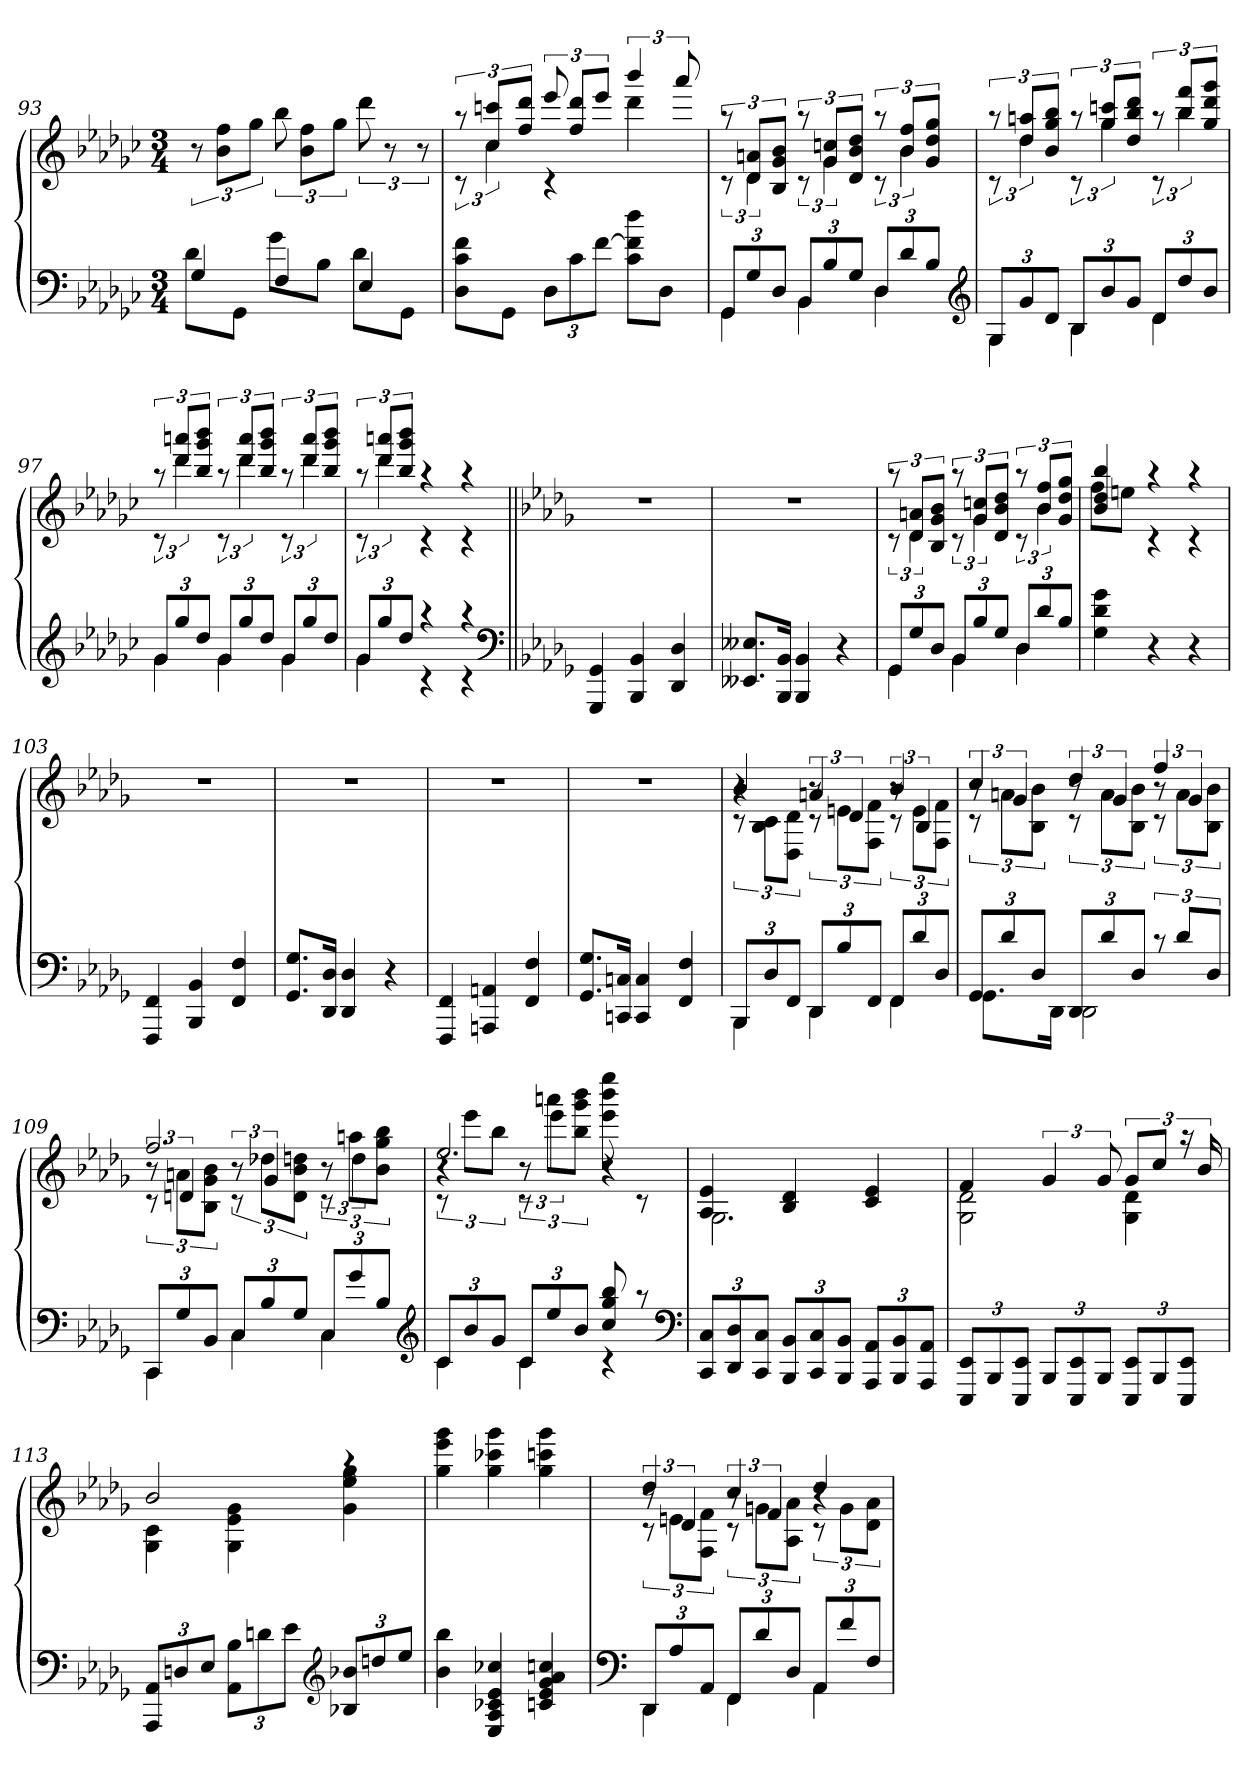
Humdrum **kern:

**kern	**kern
*part1	*part1
*staff2	*staff1
*clefF4	*clefG2
*k[b-e-a-d-g-c-]	*k[b-e-a-d-g-c-]
*e-:	*e-:
*M3/4	*M3/4
=93	=93
*^	*
4G-	8d-L	12r
.	.	12b- 12ffL
.	8GG-J	.
.	.	12gg-J
4F	8g-L	12bb-
.	.	12b- 12ffL
.	8B-J	.
.	.	12gg-J
4E-	8d-L	12ddd-
.	.	12r
.	8GG-J	.
.	.	12r
*v	*v	*
=94	=94
*	*^
8D- 8c- 8fL	12raa	12rc
.	12cc- 12cccnL	6cc-
8GG-J	.	.
.	12ff 12ddd-J	.
12D-L	12eee-	4rc
12c-	12ff 12ddd-L	.
[12fJ	12eee-J	.
8c- 8f] 8dd-L	6bbb-	4ddd-
8D-J	.	.
.	12aaa-	.
=95	=95	=95
*^	*	*
12GG-L	4GG-	12raa	12rc
12G-	.	12d- 12anL	6d-
12D-J	.	12B- 12g- 12b-J	.
12BB-L	4BB-	12raa	12rc
12B-	.	12g- 12ccnL	6g-
12G-J	.	12d- 12b- 12dd-J	.
12D-L	4D-	12raa	12rc
12d-	.	12b- 12ffL	6b-
12B-J	.	12g- 12dd- 12gg-J	.
*clefG2	*	*	*
=96	=96	=96	=96
12G-L	4G-	12raa	12rc
12g-	.	12dd- 12aanL	6dd-
12d-J	.	12b- 12gg- 12bb-J	.
12B-L	4B-	12raa	12rc
12b-	.	12gg- 12cccnL	6gg-
12g-J	.	12dd- 12bb- 12ddd-J	.
12d-L	4d-	12raa	12rc
12dd-	.	12bb- 12fffL	6bb-
12b-J	.	12gg- 12ddd- 12ggg-J	.
=97	=97	=97	=97
12g-L	4g-	12raa	12rc
12gg-	.	12ddd- 12aaanL	6ddd-
12dd-J	.	12bb- 12ggg- 12bbb-J	.
12g-L	4g-	12raa	12rc
12gg-	.	12ddd- 12aaaL	6ddd-
12dd-J	.	12bb- 12ggg- 12bbb-J	.
12g-L	4g-	12raa	12rc
12gg-	.	12ddd- 12aaaL	6ddd-
12dd-J	.	12bb- 12ggg- 12bbb-J	.
=98	=98	=98	=98
12g-L	4g-	12raa	12rc
12gg-	.	12ddd- 12aaanL	6ddd-
12dd-J	.	12bb- 12ggg- 12bbb-J	.
4raa	4rc	4raa	4rc
4raa	4rc	4raa	4rc
*v	*v	*	*
*	*v	*v
*clefF4	*
=99||	=99||
*k[b-e-a-d-g-]	*k[b-e-a-d-g-]
4GGG- 4GG-	2.r
4BBB- 4BB-	.
4DD- 4D-	.
=100	=100
8.EE--X 8.E--XL	2.r
16BBB- 16BB-Jk	.
4BBB- 4BB-	.
4r	.
=101	=101
*^	*^
12GG-L	4GG-	12raa	12rc
12G-	.	12d- 12anL	6d-
12D-J	.	12B- 12g- 12b-J	.
12BB-L	4BB-	12raa	12rc
12B-	.	12g- 12ccnL	6g-
12G-J	.	12d- 12b- 12dd-J	.
12D-L	4D-	12raa	12rc
12d-	.	12b- 12ffL	6b-
12B-J	.	12g- 12dd- 12gg-J	.
*v	*v	*	*
=102	=102	=102
4G- 4d- 4g-	4b- 4dd- 4bb-	8ffL
.	.	8eenJ
4r	4raa	4rc
4r	4raa	4rc
*	*v	*v
=103	=103
4FFF 4FF	2.r
4BBB- 4BB-	.
4FF 4F	.
=104	=104
8.GG- 8.G-L	2.r
16DD- 16D-Jk	.
4DD- 4D-	.
4r	.
=105	=105
4FFF 4FF	2.r
4AAAn 4AAn	.
4FF 4F	.
=106	=106
8.GG- 8.G-L	2.r
16CCn 16CnJk	.
4CC 4C	.
4FF 4F	.
=107	=107
*^	*^
*	*	*	*^
12BBB-L	4BBB-	4b-	12rc	4r
12D-	.	.	12B- 12cL	.
12FFJ	.	.	12D- 12d-J	.
12DD-L	4DD-	4an	12rc	12r
12B-	.	.	12enL	6d-/
12FFJ	.	.	12F 12fJ	.
12FFL	4FF	4b-	12rc	12r
12d-	.	.	12eL	6B-/
12D-J	.	.	12F 12fJ	.
=108	=108	=108	=108	=108
12GG-L	8.GG-L	4cc	12rc	12r
12d-	.	.	12anL	6g-/
12D-J	.	.	12B- 12b-J	.
.	16DD-Jk	.	.	.
12DD-L	2DD-	4dd-	12rc	12r
12d-	.	.	12aL	6g-/
12D-J	.	.	12B- 12b-J	.
12rc	.	4ff	12rc	12r
12d-L	.	.	12aL	6g-/
12D-J	.	.	12B- 12b-J	.
=109	=109	=109	=109	=109
12CCL	4CC	2.ff	12rc	12r
12G-	.	.	12anL	6dn/
12BB-J	.	.	12B- 12g- 12b-J	.
12CL	4C	.	12rc	12r
12B-	.	.	12dd-XL	6g-/
12G-J	.	.	12d 12b- 12ddnJ	.
12CL	4C	.	12rc	12r
12g-	.	.	12aanL	6dd\
12B-J	.	.	12b- 12gg- 12bb-J	.
*clefG2	*	*	*	*
=110	=110	=110	=110	=110
12cL	4c	2.ee-	12rc	4r
12b-	.	.	12eee-L	.
12g-J	.	.	12bb-J	.
12cL	4c	.	12rc	12r
12ee-	.	.	12aaanL	6eee-\
12b-J	.	.	12bb- 12ggg- 12bbb-J	.
8cc 8gg- 8bb-	4rc	.	8eee- 8bbb- 8eeee-	4r
8raa	.	.	8rc	.
*v	*v	*	*	*
*	*v	*v	*v
*clefF4	*
=111	=111
*	*^
12CC 12CL	4A- 4e-	2.G-
12DD- 12D-	.	.
12CC 12CJ	.	.
12BBB- 12BB-L	4B- 4d-	.
12CC 12C	.	.
12BBB- 12BB-J	.	.
12AAA- 12AA-L	4c 4e-	.
12BBB- 12BB-	.	.
12AAA- 12AA-J	.	.
=112	=112	=112
12EEE- 12EE-L	4f	2G- 2d-
12BBB-	.	.
12EEE- 12EE-J	.	.
12BBB-L	6g-	.
12EEE- 12EE-	.	.
12BBB-J	12g-	.
12EEE- 12EE-L	12g-L	4G- 4d-
12BBB-	12ccJ	.
12EEE- 12EE-J	24raa	.
.	24b-	.
=113	=113	=113
12AAA- 12AA-L	2b-	4G- 4c
12Dn	.	.
12E-J	.	.
12AA- 12B-L	.	4G- 4e- 4g-
12dn	.	.
12e-J	.	.
*clefG2	*	*
12B-X 12b-XL	4raa	4g- 4ee- 4gg-
12ddn	.	.
12ee-J	.	.
*	*v	*v
=114	=114
4b- 4bb-	4gg- 4eee- 4ggg-
4E- 4A- 4c-X 4e- 4cc-X	4gg- 4ccc-X 4ggg-
4cn 4e- 4g- 4a- 4ccn	4gg- 4cccn 4ggg-
=115	=115
*clefF4	*
*^	*^
*	*	*	*^
12DD-L	4DD-	4dd-	12rc	12r
12A-	.	.	12enL	6d-/
12AA-J	.	.	12F 12fJ	.
12FFL	4FF	4cc	12rc	12r
12d-	.	.	12gnL	6f/
12D-J	.	.	12A- 12a-J	.
12AA-L	4AA-	4dd-	12rc	4r
12f	.	.	12gL	.
12FJ	.	.	12d- 12a-J	.
*v	*v	*	*	*
*	*v	*v	*v
=	=
*-	*-
